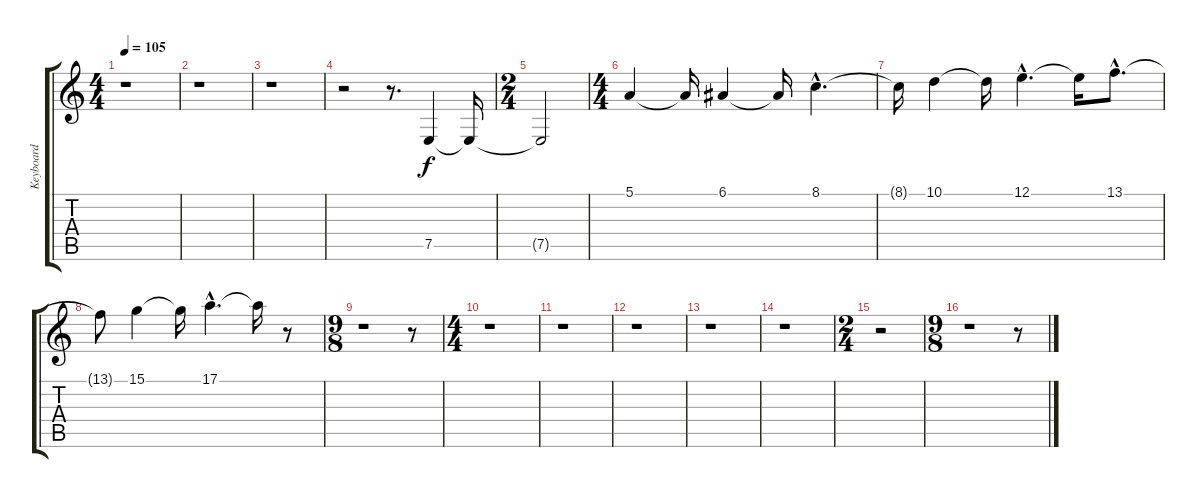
\track ("Keyboard" "Keyboard") {instrument synthstrings1}
\staff {score tabs}
\tuning (E4 B3 G3 D3 A2 E2) {hide}
\ts (4 4)
\tempo 105
\clef g2
\ks c
r.1{dy f} |
r.1 |
r.1 |
r.2 r.8{d} 7.5.4{volume 7} 7.5{t}.16 |
\ts (2 4)
7.5{t}.2 |
\ts (4 4)
5.1.4 5.1{t}.16 6.1.4 6.1{t}.16 8.1{hac}.4{d} |
8.1{t}.16 10.1.4 10.1{t}.16 12.1{hac}.4{d} 12.1{t}.16 13.1{hac}.8{d} |
13.1{t}.8 15.1.4 15.1{t}.16 17.1{hac}.4{d} 17.1{t}.16 r.8 |
\ts (9 8)
r.1 r.8 |
\ts (4 4)
r.1 |
r.1 |
r.1 |
r.1 |
r.1 |
\ts (2 4)
r.2 |
\ts (9 8)
r.1 r.8
